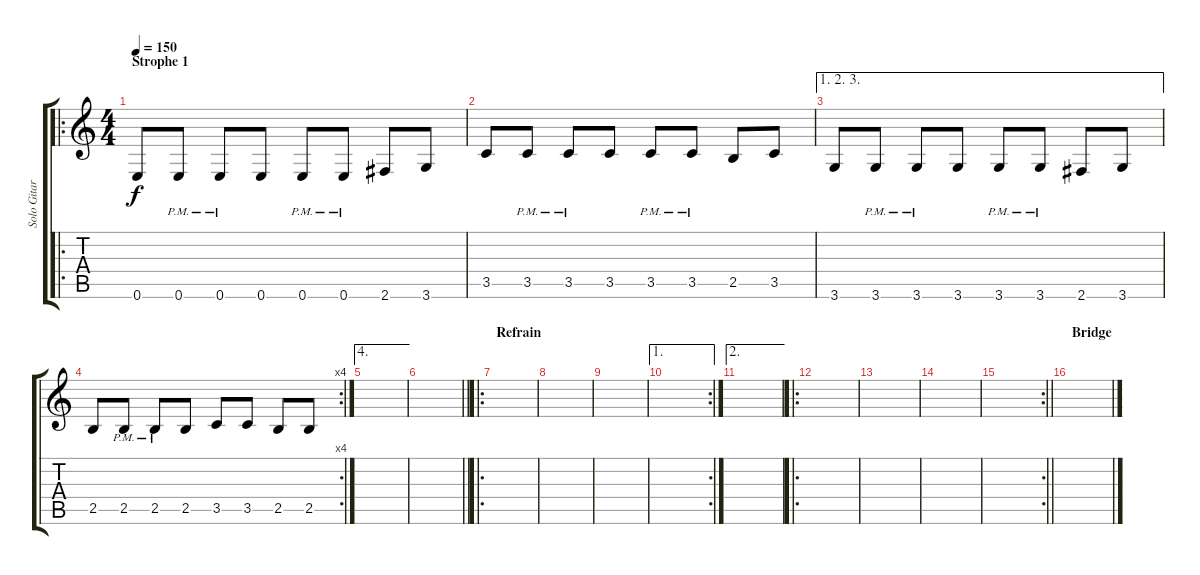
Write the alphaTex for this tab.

\track ("Solo Gitarre" "Solo Gitar") {instrument overdrivenguitar}
\staff {score tabs}
\tuning (E4 B3 G3 D3 A2 E2) {hide}
\ro
\ts (4 4)
\section ("" "Strophe 1")
\tempo 150
\clef g2
\ks c
0.6.8{dy f} 0.6{pm}.8 0.6{pm}.8 0.6.8 0.6{pm}.8 0.6{pm}.8 2.6.8 3.6.8 |
3.5.8 3.5{pm}.8 3.5{pm}.8 3.5.8 3.5{pm}.8 3.5{pm}.8 2.5.8 3.5.8 |
\ae (1 2 3)
3.6.8 3.6{pm}.8 3.6{pm}.8 3.6.8 3.6{pm}.8 3.6{pm}.8 2.6.8 3.6.8 |
\rc 4
2.5.8 2.5{pm}.8 2.5{pm}.8 2.5.8 3.5.8 3.5.8 2.5.8 2.5.8 |
\ae 4
|
\barLineRight lightlight
|
\ro
\section ("" "Refrain")
|
|
|
\ae 1
\rc 2
|
\ae 2
|
\ro
|
|
|
\rc 2
\barLineRight lightlight
|
\section ("" "Bridge")
